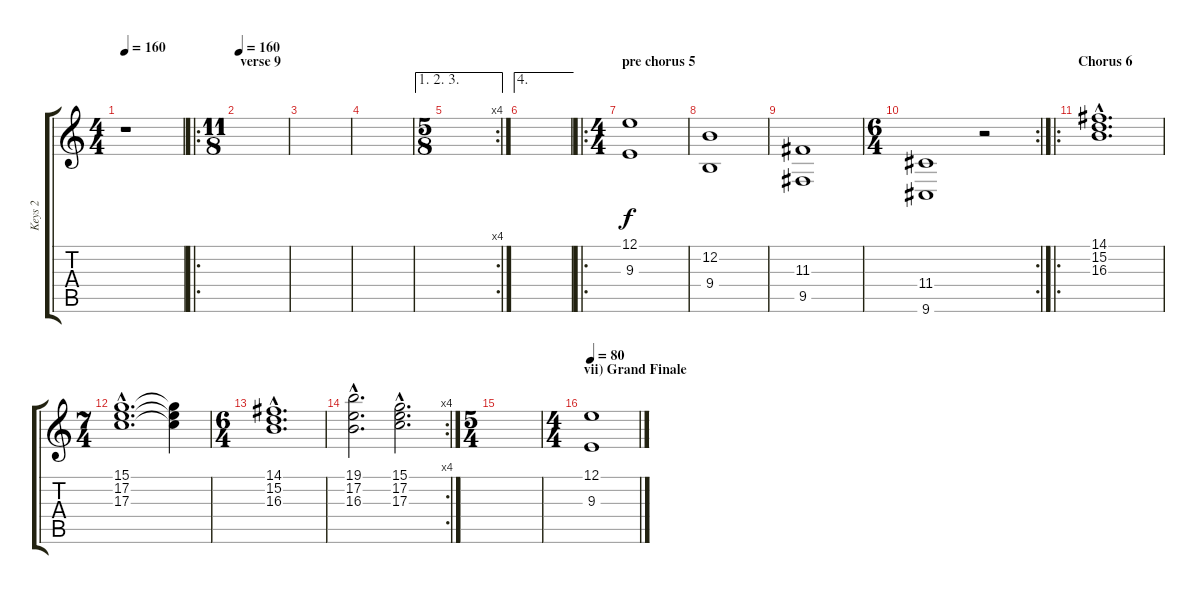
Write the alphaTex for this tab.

\track ("Keys 2" "Keys 2") {instrument pad6metallic}
\staff {score tabs}
\tuning (E4 B3 G3 D3 A2 E2) {hide}
\ts (4 4)
\tempo 160
\clef g2
\ks c
r.1{dy f} |
\ro
\ts (11 8)
\section ("" "verse 9")
\tempo 160
|
|
|
\ae (1 2 3)
\rc 4
\ts (5 8)
|
\ae 4
|
\ro
\ts (4 4)
\section ("" "pre chorus 5")
(12.1 9.3).1{instrument fx5brightness} |
(12.2 9.4).1 |
(11.3 9.5).1 |
\rc 2
\ts (6 4)
(11.4 9.6).1 r.2 |
\ro
\section ("" "Chorus 6")
(14.1{hac} 15.2{hac} 16.3{hac}).1{d instrument pad1newage} |
\ts (7 4)
(15.1{hac} 17.2{hac} 17.3{hac}).1{d} (15.1{t} 17.2{t} 17.3{t}).4 |
\ts (6 4)
(14.1{hac} 15.2{hac} 16.3{hac}).1{d instrument pad1newage} |
\rc 4
(19.1{hac} 17.2{hac} 16.3{hac}).2{d} (15.1{hac} 17.2{hac} 17.3{hac}).2{d} |
\ts (5 4)
|
\ts (4 4)
\section ("" "vii) Grand Finale")
\tempo 80
(12.1 9.3).1{instrument stringensemble1}
